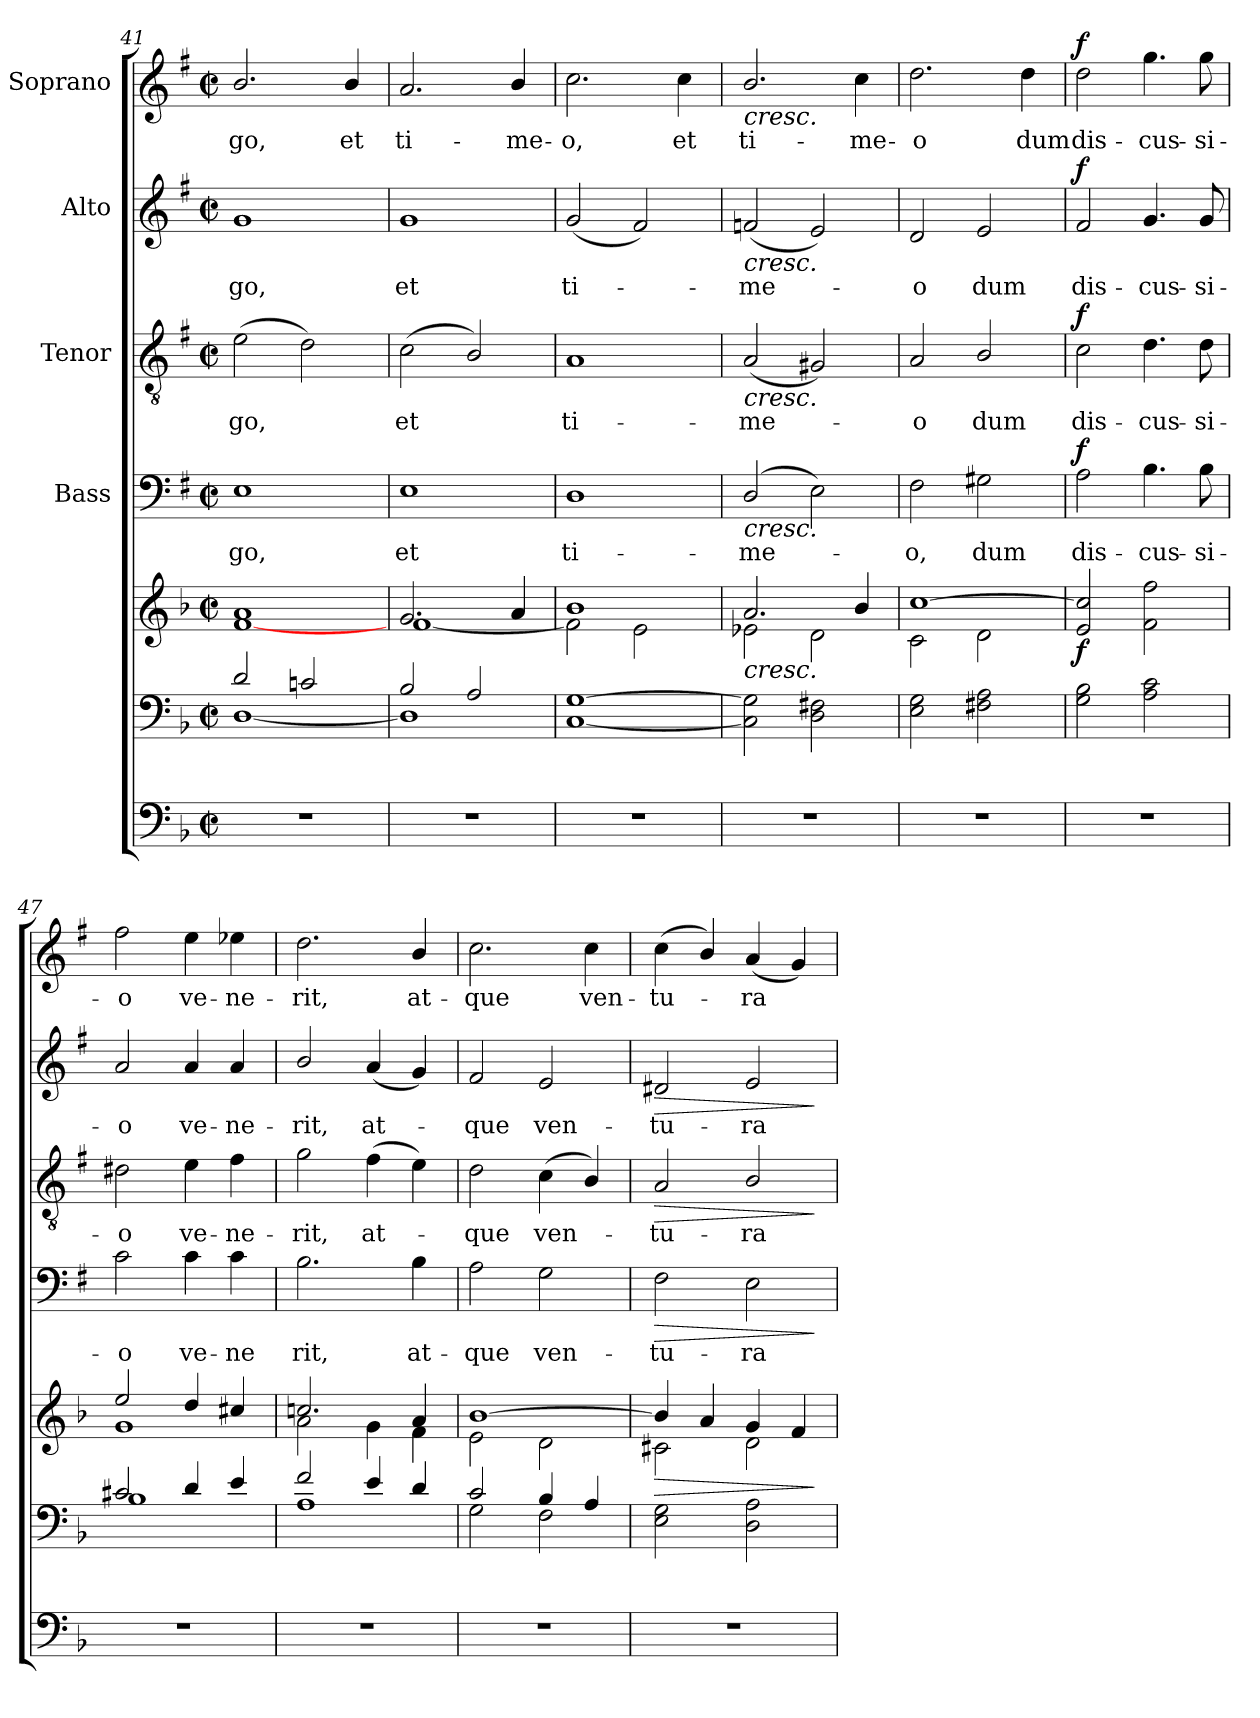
**kern	**kern	**kern	**dynam	**kern	**text	**dynam	**kern	**text	**dynam	**kern	**text	**dynam	**kern	**text	**dynam
*part6	*part5	*part5	*part5	*part4	*part4	*part4	*part3	*part3	*part3	*part2	*part2	*part2	*part1	*part1	*part1
*staff7	*staff6	*staff5	*staff5/6	*staff4	*staff4	*staff4	*staff3	*staff3	*staff3	*staff2	*staff2	*staff2	*staff1	*staff1	*staff1
*	*	*	*	*I"Bass	*	*	*I"Tenor	*	*	*I"Alto	*	*	*I"Soprano	*	*
*clefF4	*clefF4	*clefG2	*	*clefF4	*	*	*clefGv2	*	*	*clefG2	*	*	*clefG2	*	*
*	*	*	*	*ITrd1c2	*	*	*ITrd1c2	*	*	*ITrd1c2	*	*	*ITrd1c2	*	*
*k[b-]	*k[b-]	*k[b-]	*	*k[b-]	*	*	*k[b-]	*	*	*k[b-]	*	*	*k[b-]	*	*
*d:	*d:	*d:	*	*d:	*	*	*d:	*	*	*d:	*	*	*d:	*	*
*M2/2	*M2/2	*M2/2	*	*M2/2	*	*	*M2/2	*	*	*M2/2	*	*	*M2/2	*	*
*met(c|)	*met(c|)	*met(c|)	*	*met(c|)	*	*	*met(c|)	*	*	*met(c|)	*	*	*met(c|)	*	*
=41	=41	=41	=41	=41	=41	=41	=41	=41	=41	=41	=41	=41	=41	=41	=41
*	*^	*	*	*	*	*	*	*	*	*	*	*	*	*	*
1r	2d/	[<1D	[1f 1a	.	1D	-go,	.	(2d\	-go,	.	1f	-go,	.	2.a/	-go,	.
.	2cn/	.	.	.	.	.	.	2c\)	.	.	.	.	.	.	.	.
.	.	.	.	.	.	.	.	.	.	.	.	.	.	4a/	et	.
=42	=42	=42	=42	=42	=42	=42	=42	=42	=42	=42	=42	=42	=42	=42	=42	=42
*	*	*	*^	*	*	*	*	*	*	*	*	*	*	*	*	*
1r	2B-/	1D]	2.g/	[<1f	.	1D	et	.	(2B-\	et	.	1f	et	.	2.g/	ti-	.
.	2A/	.	.	.	.	.	.	.	2A/)	.	.	.	.	.	.	.	.
.	.	.	4a/	.	.	.	.	.	.	.	.	.	.	.	4a/	-me-	.
*	*v	*v	*	*	*	*	*	*	*	*	*	*	*	*	*	*	*
=43	=43	=43	=43	=43	=43	=43	=43	=43	=43	=43	=43	=43	=43	=43	=43	=43
1r	[1C [1G	1b-	2f\]	.	1C	ti-	.	1G	ti-	.	(2f/	ti-	.	2.b-\	-o,	.
.	.	.	2e\	.	.	.	.	.	.	.	2e/)	.	.	.	.	.
.	.	.	.	.	.	.	.	.	.	.	.	.	.	4b-\	et	.
=44	=44	=44	=44	=44	=44	=44	=44	=44	=44	=44	=44	=44	=44	=44	=44	=44
!	!	!	!	!	!	!	!	!	!	!	!	!	!	!LO:TX:b:i:t=cresc.	!	!
!	!	!	!	!	!	!	!	!	!	!	!LO:TX:b:i:t=cresc.	!	!	!	!	!
!	!	!	!	!	!	!	!	!LO:TX:b:i:t=cresc.	!	!	!	!	!	!	!	!
!	!	!	!	!	!LO:TX:b:i:t=cresc.	!	!	!	!	!	!	!	!	!	!	!
!	!	!LO:TX:b:i:t=cresc.	!	!	!	!	!	!	!	!	!	!	!	!	!	!
1r	2C\] 2G\]	2.a/	2e-X\	.	(2C/	-me-	.	(2G/	-me-	.	(2e-X/	-me-	.	2.a/	ti-	.
.	2D\ 2F#X\	.	2d\	.	2D\)	.	.	2F#X/)	.	.	2d/)	.	.	.	.	.
.	.	4b-/	.	.	.	.	.	.	.	.	.	.	.	4b-\	-me-	.
!!LO:LB:g=z
=45	=45	=45	=45	=45	=45	=45	=45	=45	=45	=45	=45	=45	=45	=45	=45	=45
1r	2E\ 2G\	[>1cc	2c\	.	2E\	-o,	.	2G/	-o	.	2c/	-o	.	2.cc\	-o	.
.	2F#X\ 2A\	.	2d\	.	2F#X\	dum	.	2A/	dum	.	2d/	dum	.	.	.	.
.	.	.	.	.	.	.	.	.	.	.	.	.	.	4cc\	dum	.
*	*	*v	*v	*	*	*	*	*	*	*	*	*	*	*	*	*
=46	=46	=46	=46	=46	=46	=46	=46	=46	=46	=46	=46	=46	=46	=46	=46
!	!	!	!LO:DY:b	!	!	!LO:DY:b	!	!	!LO:DY:b	!	!	!LO:DY:b	!	!	!LO:DY:b
1r	2G\ 2B-\	2e/ 2cc/]	f	2G\	dis-	f	2B-\	dis-	f	2e/	dis-	f	2cc\	dis-	f
.	2A\ 2c\	2f\ 2ff\	.	4.A\	-cus-	.	4.c\	-cus-	.	4.f/	-cus-	.	4.ff\	-cus-	.
.	.	.	.	8A\	-si-	.	8c\	-si-	.	8f/	-si-	.	8ff\	-si-	.
=47	=47	=47	=47	=47	=47	=47	=47	=47	=47	=47	=47	=47	=47	=47	=47
*	*^	*^	*	*	*	*	*	*	*	*	*	*	*	*	*
1r	2c#X/	1B-	2ee/	1g	.	2B-\	-o	.	2c#X\	-o	.	2g/	-o	.	2ee\	-o	.
.	4d/	.	4dd/	.	.	4B-\	ve-	.	4d\	ve-	.	4g/	ve-	.	4dd\	ve-	.
.	4e/	.	4cc#X/	.	.	4B-\	-ne	.	4e\	-ne-	.	4g/	-ne-	.	4dd-X\	-ne-	.
=48	=48	=48	=48	=48	=48	=48	=48	=48	=48	=48	=48	=48	=48	=48	=48	=48	=48
1r	2f/	1A	2.ccn/	2a\	.	2.A\	rit,	.	2f\	-rit,	.	2a/	-rit,	.	2.cc\	-rit,	.
.	4e/	.	.	4g\	.	.	.	.	(4e\	at-	.	(4g/	at-	.	.	.	.
.	4d/	.	4a/	4f\	.	4A\	at-	.	4d\)	.	.	4f/)	.	.	4a/	at-	.
=49	=49	=49	=49	=49	=49	=49	=49	=49	=49	=49	=49	=49	=49	=49	=49	=49	=49
1r	2c/	2G\	[>1b-	2e\	.	2G\	-que	.	2c\	-que	.	2e/	-que	.	2.b-\	-que	.
.	4B-/	2F\	.	2d\	.	2F\	ven-	.	(4B-\	ven-	.	2d/	ven-	.	.	.	.
.	4A/	.	.	.	.	.	.	.	4A/)	.	.	.	.	.	4b-\	ven-	.
*	*v	*v	*	*	*	*	*	*	*	*	*	*	*	*	*	*	*
=50	=50	=50	=50	=50	=50	=50	=50	=50	=50	=50	=50	=50	=50	=50	=50	=50
!	!	!	!	!LO:HP:b	!	!	!LO:HP:b	!	!	!LO:HP:b	!	!	!LO:HP:b	!	!	!
1r	2E\ 2G\	4b-/]	2c#X\	>	2E\	-tu-	>	2G/	-tu-	>	2c#X/	-tu-	>	(4b-\	-tu-	.
.	.	4a/	.	.	.	.	.	.	.	.	.	.	.	4a/)	.	.
.	2D\ 2A\	4g/	2d\	.	2D\	-ra	.	2A/	-ra	.	2d/	-ra	.	(4g/	-ra	.
.	.	4f/	.	.	.	.	.	.	.	.	.	.	.	4f/)	.	.
*	*	*v	*v	*	*	*	*	*	*	*	*	*	*	*	*	*
.	.	.	]	.	.	]	.	.	]	.	.	]	.	.	.
=	=	=	=	=	=	=	=	=	=	=	=	=	=	=	=
*-	*-	*-	*-	*-	*-	*-	*-	*-	*-	*-	*-	*-	*-	*-	*-
